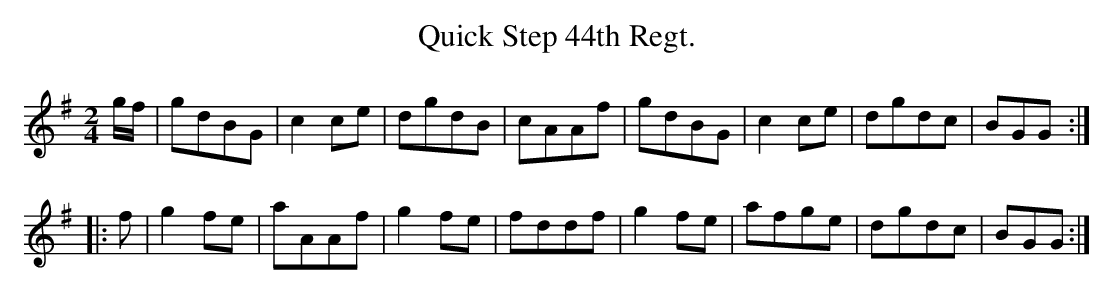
X:1
T:Quick Step 44th Regt.
L:1/8
M:2/4
K:G major
g/f/|\
gdBG| c2ce| dgdB| cAAf| gdBG| c2ce| dgdc| BGG::
f|\
g2fe| aAAf| g2fe| fddf| g2fe| afge| dgdc| BGG:|
